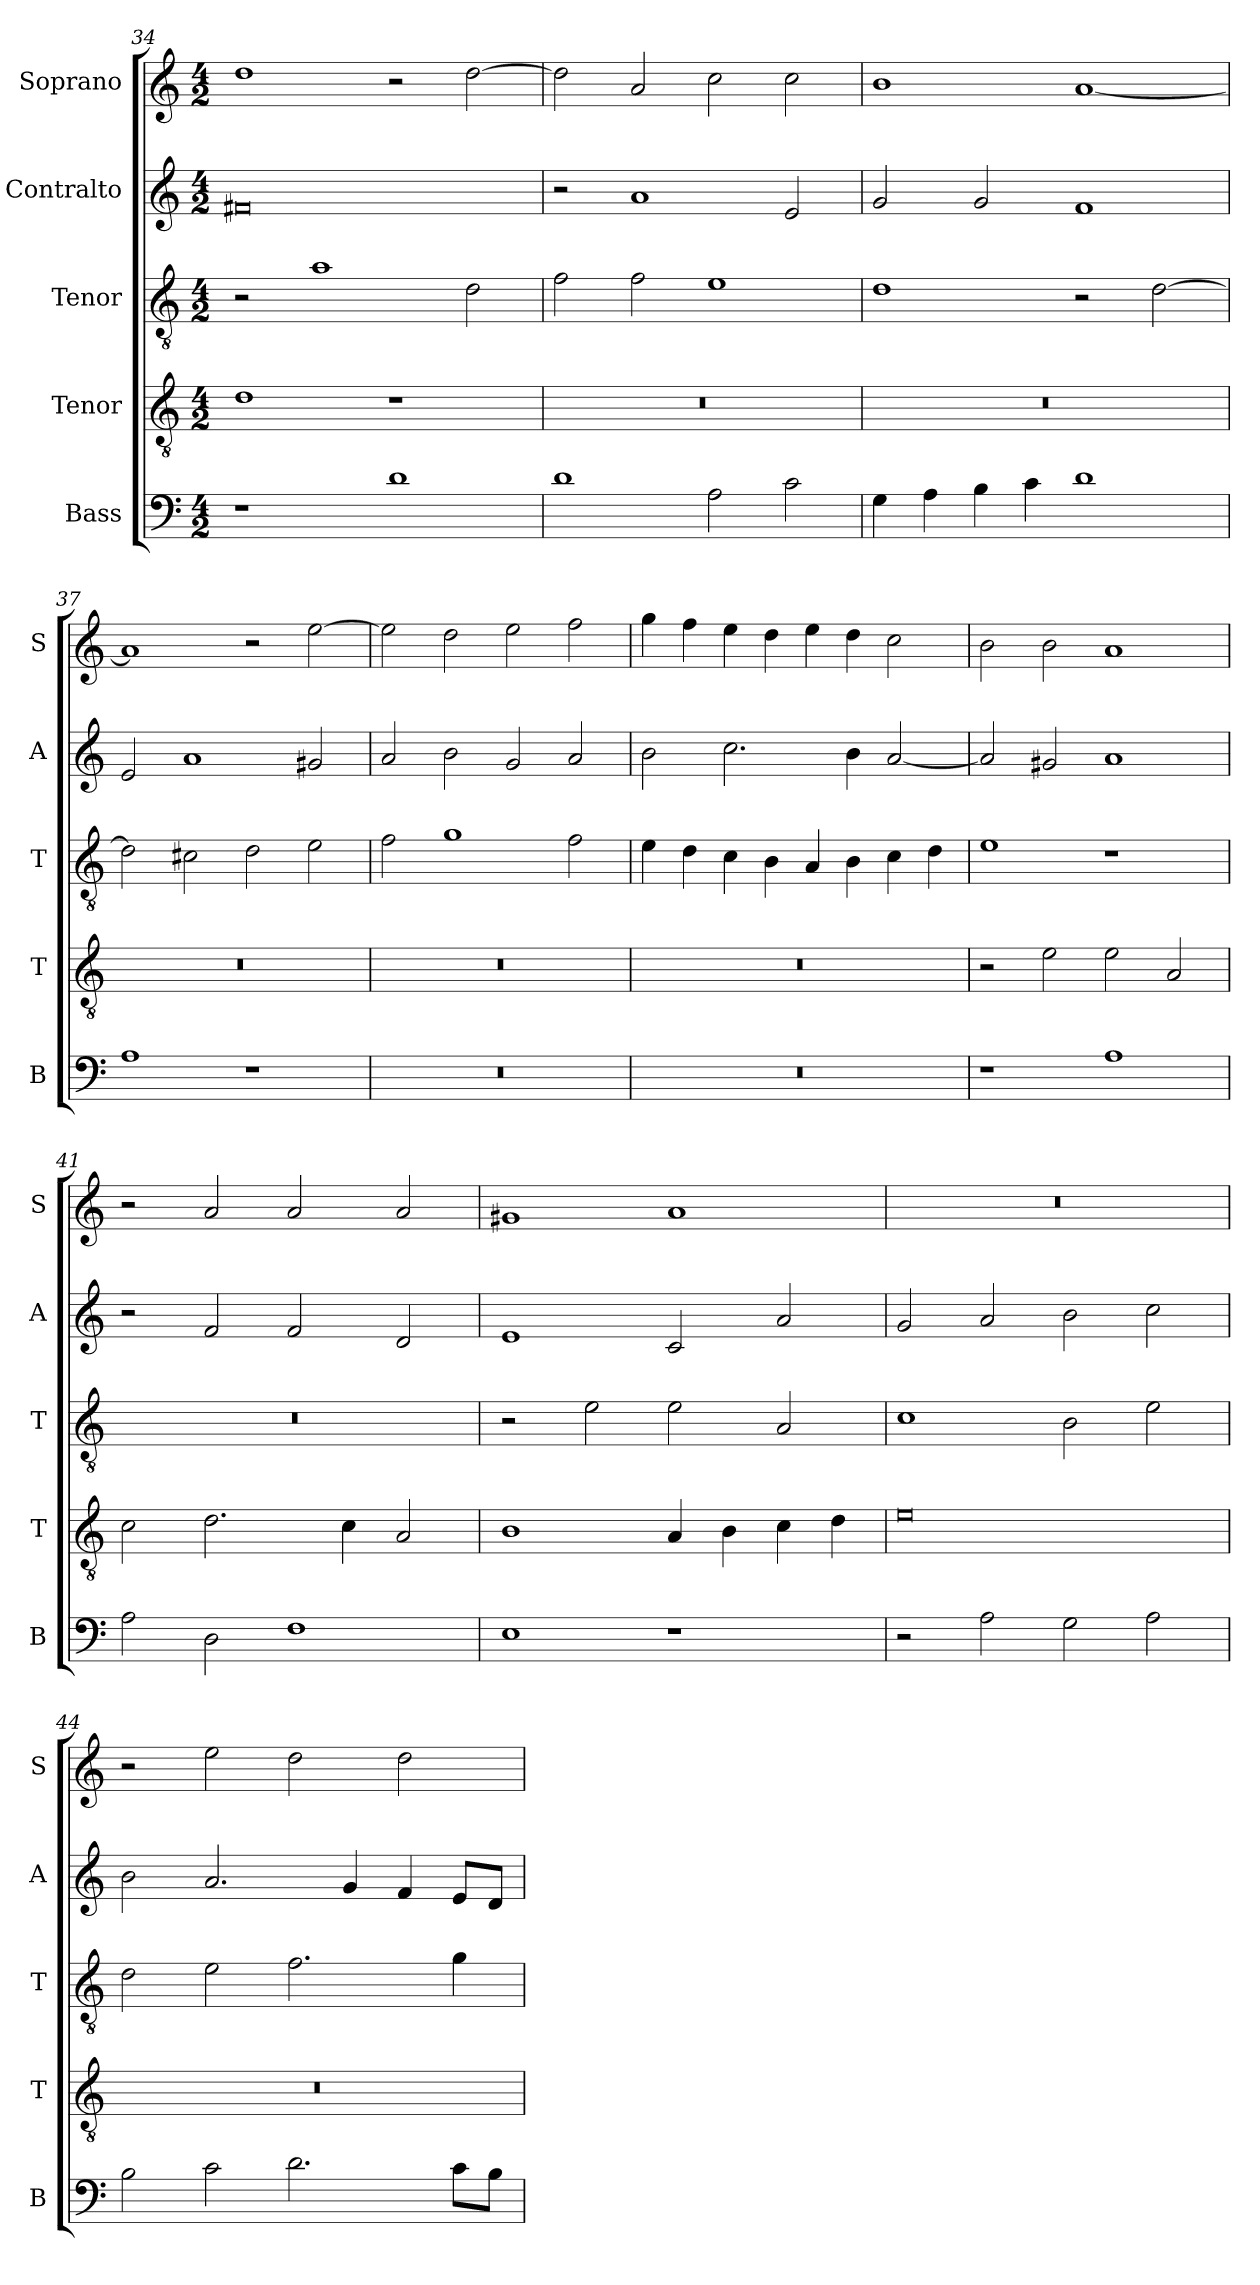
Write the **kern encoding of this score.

**kern	**kern	**kern	**kern	**kern
*part5	*part4	*part3	*part2	*part1
*staff5	*staff4	*staff3	*staff2	*staff1
*I"Bass	*I"Tenor	*I"Tenor	*I"Contralto	*I"Soprano
*I'B	*I'T	*I'T	*I'A	*I'S
*clefF4	*clefGv2	*clefGv2	*clefG2	*clefG2
*k[]	*k[]	*k[]	*k[]	*k[]
*A:aeo	*A:aeo	*A:aeo	*A:aeo	*A:aeo
*M4/2	*M4/2	*M4/2	*M4/2	*M4/2
=34	=34	=34	=34	=34
1r	1d	2r	0f#X	1dd
.	.	1a	.	.
1d	1r	.	.	2r
.	.	2d	.	[2dd
=35	=35	=35	=35	=35
1d	0r	2f	2r	2dd]
.	.	2f	1a	2a
2A	.	1e	.	2cc
2c	.	.	2e	2cc
=36	=36	=36	=36	=36
4G	0r	1d	2g	1b
4A	.	.	.	.
4B	.	.	2g	.
4c	.	.	.	.
1d	.	2r	1f	[1a
.	.	[2d	.	.
=37	=37	=37	=37	=37
1A	0r	2d]	2e	1a]
.	.	2c#X	1a	.
1r	.	2d	.	2r
.	.	2e	2g#X	[2ee
=38	=38	=38	=38	=38
0r	0r	2f	2a	2ee]
.	.	1g	2b	2dd
.	.	.	2g	2ee
.	.	2f	2a	2ff
=39	=39	=39	=39	=39
0r	0r	4e	2b	4gg
.	.	4d	.	4ff
.	.	4c	2.cc	4ee
.	.	4B	.	4dd
.	.	4A	.	4ee
.	.	4B	4b	4dd
.	.	4c	[2a	2cc
.	.	4d	.	.
=40	=40	=40	=40	=40
1r	2r	1e	2a]	2b
.	2e	.	2g#X	2b
1A	2e	1r	1a	1a
.	2A	.	.	.
=41	=41	=41	=41	=41
2A	2c	0r	2r	2r
2D	2.d	.	2f	2a
1F	.	.	2f	2a
.	4c	.	.	.
.	2A	.	2d	2a
=42	=42	=42	=42	=42
1E	1B	2r	1e	1g#X
.	.	2e	.	.
1r	4A	2e	2c	1a
.	4B	.	.	.
.	4c	2A	2a	.
.	4d	.	.	.
=43	=43	=43	=43	=43
2r	0e	1c	2g	0r
2A	.	.	2a	.
2G	.	2B	2b	.
2A	.	2e	2cc	.
=44	=44	=44	=44	=44
2B	0r	2d	2b	2r
2c	.	2e	2.a	2ee
2.d	.	2.f	.	2dd
.	.	.	4g	.
.	.	.	4f	2dd
8c\L	.	4g	8e/L	.
8B\J	.	.	8d/J	.
=	=	=	=	=
*-	*-	*-	*-	*-
